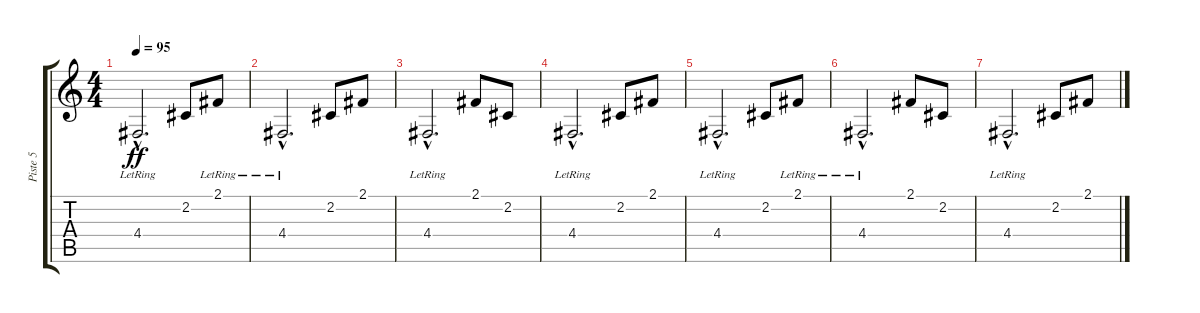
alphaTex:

\track ("Piste 5" "Piste 5") {instrument fx4atmosphere}
\staff {score tabs}
\tuning (E4 B3 G3 D3 A2 E2) {hide}
\ts (4 4)
\tempo 95
\clef g2
\ks c
4.4{hac lr}.2{d dy ff} 2.2.8 2.1{lr}.8 |
4.4{hac lr}.2{d} 2.2.8 2.1.8 |
4.4{hac lr}.2{d} 2.1.8 2.2.8 |
4.4{hac lr}.2{d} 2.2.8 2.1.8 |
4.4{hac lr}.2{d} 2.2.8 2.1{lr}.8 |
4.4{hac lr}.2{d} 2.1.8 2.2.8 |
4.4{hac lr}.2{d} 2.2.8 2.1.8
